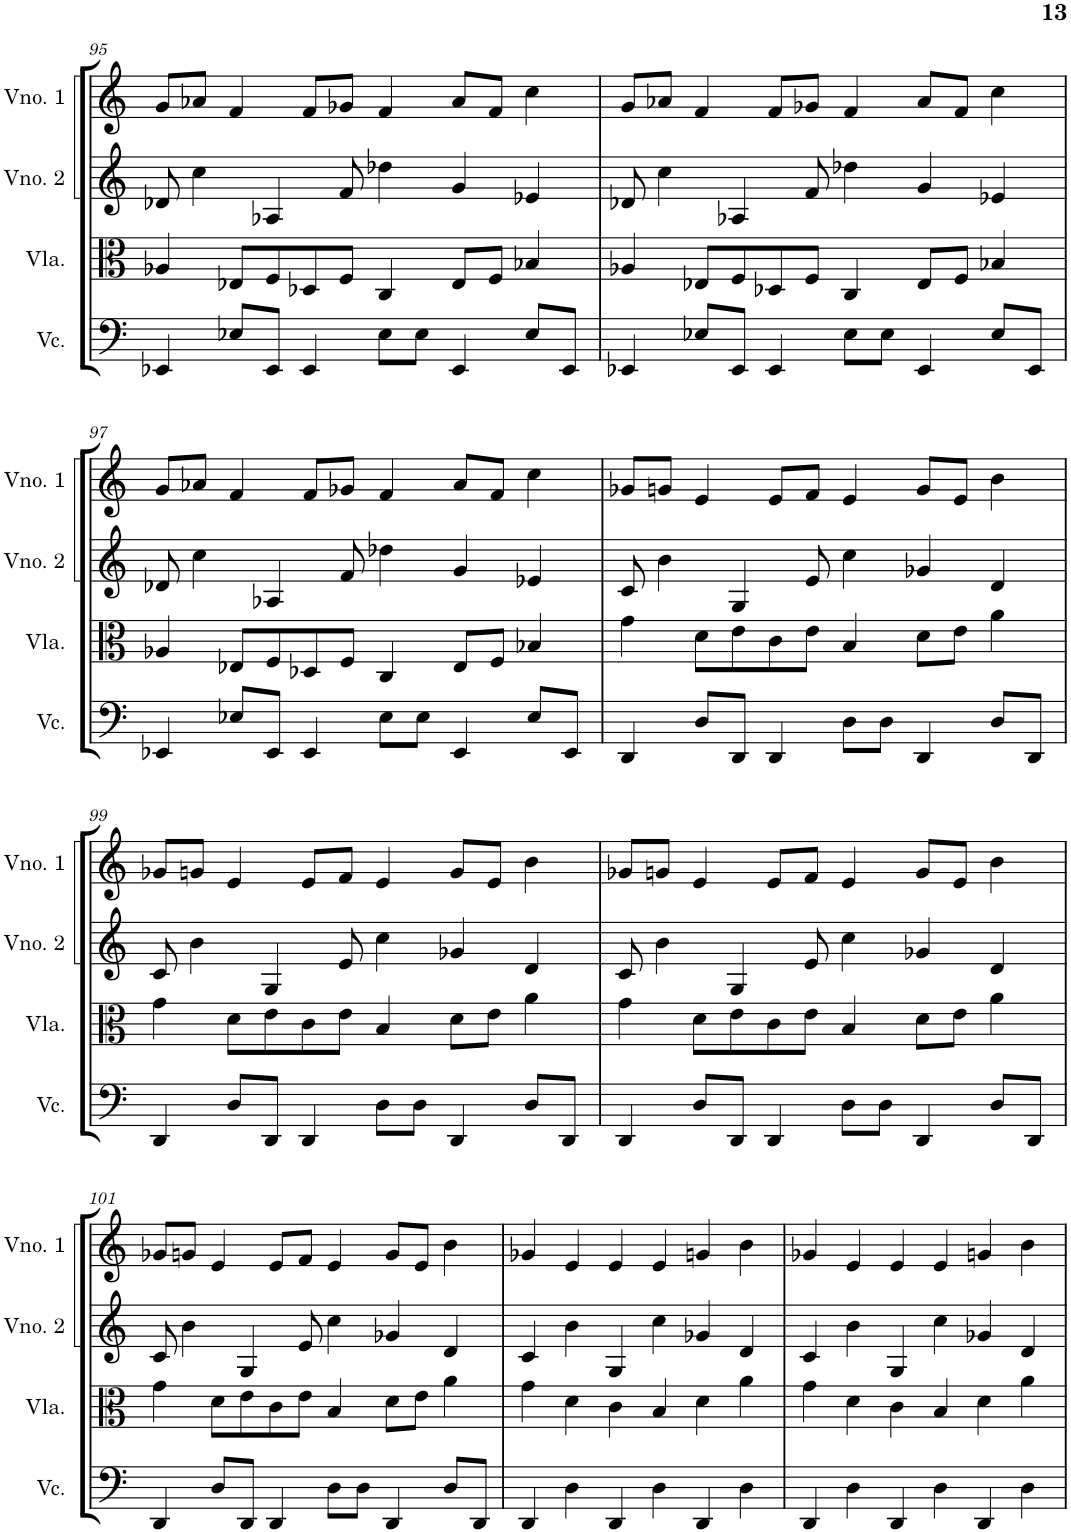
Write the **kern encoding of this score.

**kern	**kern	**kern	**kern
*part4	*part3	*part2	*part1
*staff4	*staff3	*staff2	*staff1
*I"Violoncelo	*I"Viola	*I"Violino 2	*I"Violino 1
*I'Vc.	*I'Vla.	*I'Vno. 2	*I'Vno. 1
!!LO:PB:g=z
*clefF4	*clefC3	*clefG2	*clefG2
*k[]	*k[]	*k[]	*k[]
*M6/4	*M6/4	*M6/4	*M6/4
=95	=95	=95	=95
4EE-X/	4A-X/	8d-X/	8g/L
.	.	4cc\	8a-X/J
8E-X/L	8E-X/L	.	4f/
8EE-/J	8F/	4A-X/	.
4EE-/	8D-X/	.	8f/L
.	8F/J	8f/	8g-X/J
8E-\L	4C/	4dd-X\	4f/
8E-\J	.	.	.
4EE-/	8E-/L	4g/	8a-/L
.	8F/J	.	8f/J
8E-/L	4B-X/	4e-X/	4cc\
8EE-/J	.	.	.
=96	=96	=96	=96
4EE-X/	4A-X/	8d-X/	8g/L
.	.	4cc\	8a-X/J
8E-X/L	8E-X/L	.	4f/
8EE-/J	8F/	4A-X/	.
4EE-/	8D-X/	.	8f/L
.	8F/J	8f/	8g-X/J
8E-\L	4C/	4dd-X\	4f/
8E-\J	.	.	.
4EE-/	8E-/L	4g/	8a-/L
.	8F/J	.	8f/J
8E-/L	4B-X/	4e-X/	4cc\
8EE-/J	.	.	.
!!LO:LB:g=z
=97	=97	=97	=97
4EE-X/	4A-X/	8d-X/	8g/L
.	.	4cc\	8a-X/J
8E-X/L	8E-X/L	.	4f/
8EE-/J	8F/	4A-X/	.
4EE-/	8D-X/	.	8f/L
.	8F/J	8f/	8g-X/J
8E-\L	4C/	4dd-X\	4f/
8E-\J	.	.	.
4EE-/	8E-/L	4g/	8a-/L
.	8F/J	.	8f/J
8E-/L	4B-X/	4e-X/	4cc\
8EE-/J	.	.	.
=98	=98	=98	=98
4DD/	4g\	8c/	8g-X/L
.	.	4b\	8gn/J
8D/L	8d\L	.	4e/
8DD/J	8e\	4G/	.
4DD/	8c\	.	8e/L
.	8e\J	8e/	8f/J
8D\L	4B/	4cc\	4e/
8D\J	.	.	.
4DD/	8d\L	4g-X/	8g/L
.	8e\J	.	8e/J
8D/L	4a\	4d/	4b\
8DD/J	.	.	.
!!LO:LB:g=z
=99	=99	=99	=99
4DD/	4g\	8c/	8g-X/L
.	.	4b\	8gn/J
8D/L	8d\L	.	4e/
8DD/J	8e\	4G/	.
4DD/	8c\	.	8e/L
.	8e\J	8e/	8f/J
8D\L	4B/	4cc\	4e/
8D\J	.	.	.
4DD/	8d\L	4g-X/	8g/L
.	8e\J	.	8e/J
8D/L	4a\	4d/	4b\
8DD/J	.	.	.
=100	=100	=100	=100
4DD/	4g\	8c/	8g-X/L
.	.	4b\	8gn/J
8D/L	8d\L	.	4e/
8DD/J	8e\	4G/	.
4DD/	8c\	.	8e/L
.	8e\J	8e/	8f/J
8D\L	4B/	4cc\	4e/
8D\J	.	.	.
4DD/	8d\L	4g-X/	8g/L
.	8e\J	.	8e/J
8D/L	4a\	4d/	4b\
8DD/J	.	.	.
!!LO:LB:g=z
=101	=101	=101	=101
4DD/	4g\	8c/	8g-X/L
.	.	4b\	8gn/J
8D/L	8d\L	.	4e/
8DD/J	8e\	4G/	.
4DD/	8c\	.	8e/L
.	8e\J	8e/	8f/J
8D\L	4B/	4cc\	4e/
8D\J	.	.	.
4DD/	8d\L	4g-X/	8g/L
.	8e\J	.	8e/J
8D/L	4a\	4d/	4b\
8DD/J	.	.	.
=102	=102	=102	=102
4DD/	4g\	4c/	4g-X/
4D\	4d\	4b\	4e/
4DD/	4c\	4G/	4e/
4D\	4B/	4cc\	4e/
4DD/	4d\	4g-X/	4gn/
4D\	4a\	4d/	4b\
=103	=103	=103	=103
4DD/	4g\	4c/	4g-X/
4D\	4d\	4b\	4e/
4DD/	4c\	4G/	4e/
4D\	4B/	4cc\	4e/
4DD/	4d\	4g-X/	4gn/
4D\	4a\	4d/	4b\
=	=	=	=
*-	*-	*-	*-
